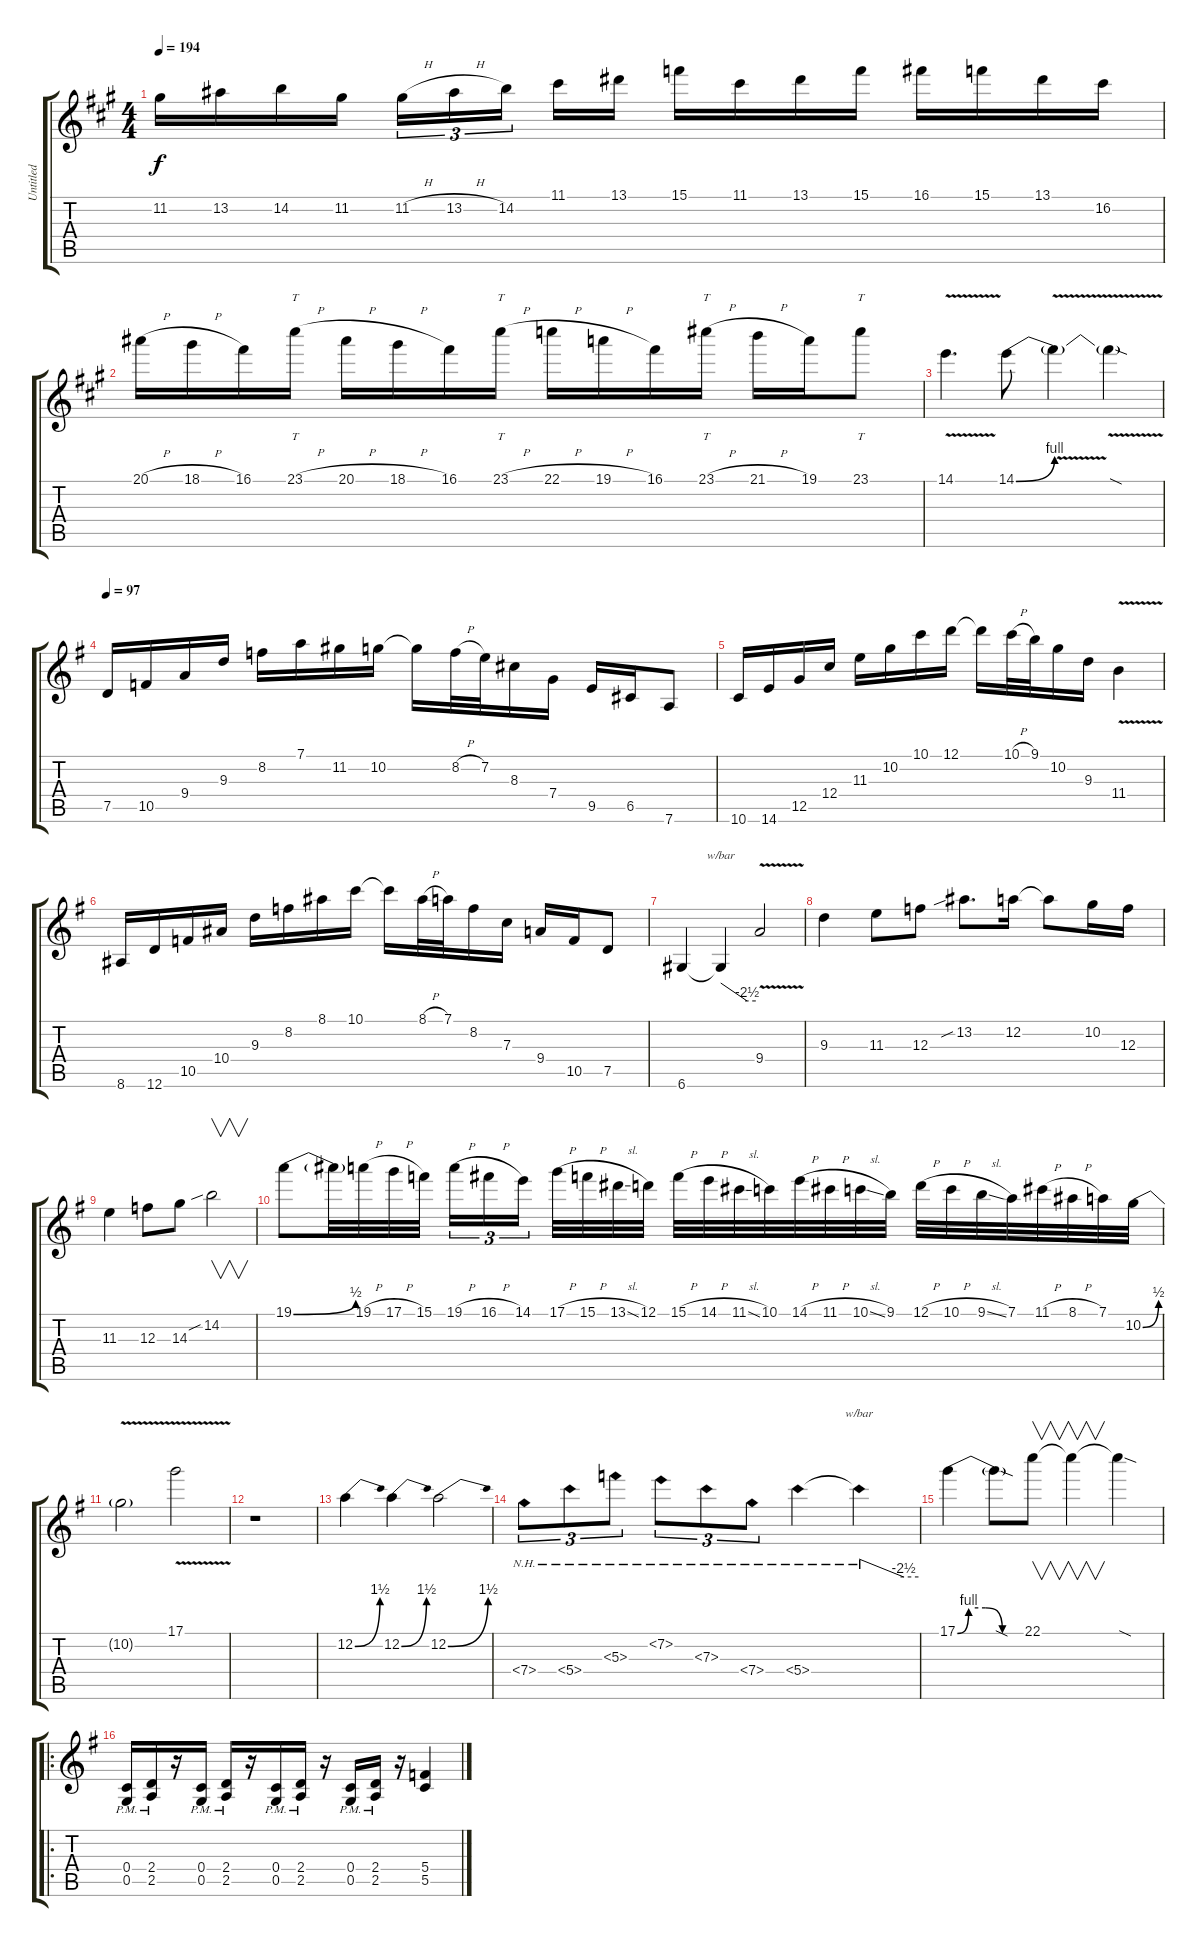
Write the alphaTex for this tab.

\track ("Untitled" "Untitled") {instrument distortionguitar}
\staff {score tabs}
\tuning (D4 A3 F3 C3 G2 D2) {hide}
\ts (4 4)
\tempo 194
\clef g2
\ks a
11.2.16{dy f} 13.2.16 14.2.16 11.2.16 11.2{h}.16{tu (3 2)} 13.2{h}.16{tu (3 2)} 14.2.16{tu (3 2) beam splitsecondary} 11.1.16 13.1.16 15.1.16 11.1.16 13.1.16 15.1.16 16.1.16 15.1.16 13.1.16 16.2.16 |
20.1{h}.16 18.1{h}.16 16.1.16 23.1{h}.16{tt} 20.1{h}.16 18.1{h}.16 16.1.16 23.1{h}.16{tt} 22.1{h}.16 19.1{h}.16 16.1.16 23.1{h}.16{tt} 21.1{h}.16 19.1.16 23.1.8{tt} |
14.1{v}.4{d} 14.1{be (bend 0 0 60 4)}.8 14.1{v t}.4 14.1{sod t}.4 |
\tempo 97
\ks g
7.5.16 10.5.16 9.4.16 9.3.16 8.2.16 7.1.16 11.2.16 10.2.16 10.2{t}.16 8.2{h}.32 7.2.32 8.3.16 7.4.16 9.5.16 6.5.16 7.6.8 |
10.6.16 14.6.16 12.5.16 12.4.16 11.3.16 10.2.16 10.1.16 12.1.16 12.1{t}.16 10.1{h}.32 9.1.32 10.2.16 9.3.16 11.4{v}.4 |
8.6.16 12.6.16 10.5.16 10.4.16 9.3.16 8.2.16 8.1.16 10.1.16 10.1{t}.16 8.1{h}.32 7.1.32 8.2.16 7.3.16 9.4.16 10.5.16 7.5.8 |
6.6.4 6.6{t}.4{tbe (custom default 0 0 45 -10 60 -10)} 9.4{v}.2 |
9.3.4 11.3.8 12.3.8 13.2{sib}.8{d} 12.2.16 12.2{t}.8 10.2.16 12.3.16 |
11.3.4 12.3.8 14.3.8 14.2{sib}.2{v} |
19.1{be (bend 0 0 60 2)}.8 19.1{t}.32 19.1{h}.32 17.1{h}.32 15.1.32 19.1{h}.16{tu (3 2)} 16.1{h}.16{tu (3 2)} 14.1.16{tu (3 2) beam splitsecondary} 17.1{h}.32 15.1{h}.32 13.1{sl}.32 12.1.32 15.1{h}.32 14.1{h}.32 11.1{sl}.32 10.1.32 14.1{h}.32 11.1{h}.32 10.1{sl}.32 9.1.32 12.1{h}.32 10.1{h}.32 9.1{sl}.32 7.1.32 11.1{h}.32 8.1{h}.32 7.1.32 10.2{be (bend 0 0 60 2)}.32 |
10.2{v t}.2 17.1{v}.2 |
r.1 |
12.2{be (bend 0 0 60 6)}.4 12.2{be (bend 0 0 60 6)}.4 12.2{be (bend 0 0 60 6)}.2 |
7.4{nh}.8{tu (3 2)} 5.4{nh}.8{tu (3 2)} 5.3{nh}.8{tu (3 2)} 7.2{nh}.8{tu (3 2)} 7.3{nh}.8{tu (3 2)} 7.4{nh}.8{tu (3 2)} 5.4{nh}.4 5.4{nh t}.4{tbe (custom default 0 0 45 -10 60 -10)} |
17.1{be (custom 0 0 10 4 25 4 40 0 60 0)}.4 17.1{sod t}.8 22.1.8{v} 22.1{t}.4{v} 22.1{sod t}.4 |
\ro
(0.4{pm} 0.5{pm}).16 (2.4{pm} 2.5{pm}).16 r.16 (0.4{pm} 0.5{pm}).16 (2.4{pm} 2.5{pm}).16 r.16 (0.4{pm} 0.5{pm}).16 (2.4{pm} 2.5{pm}).16 r.16 (0.4{pm} 0.5{pm}).16 (2.4{pm} 2.5{pm}).16 r.16 (5.4 5.5).4
